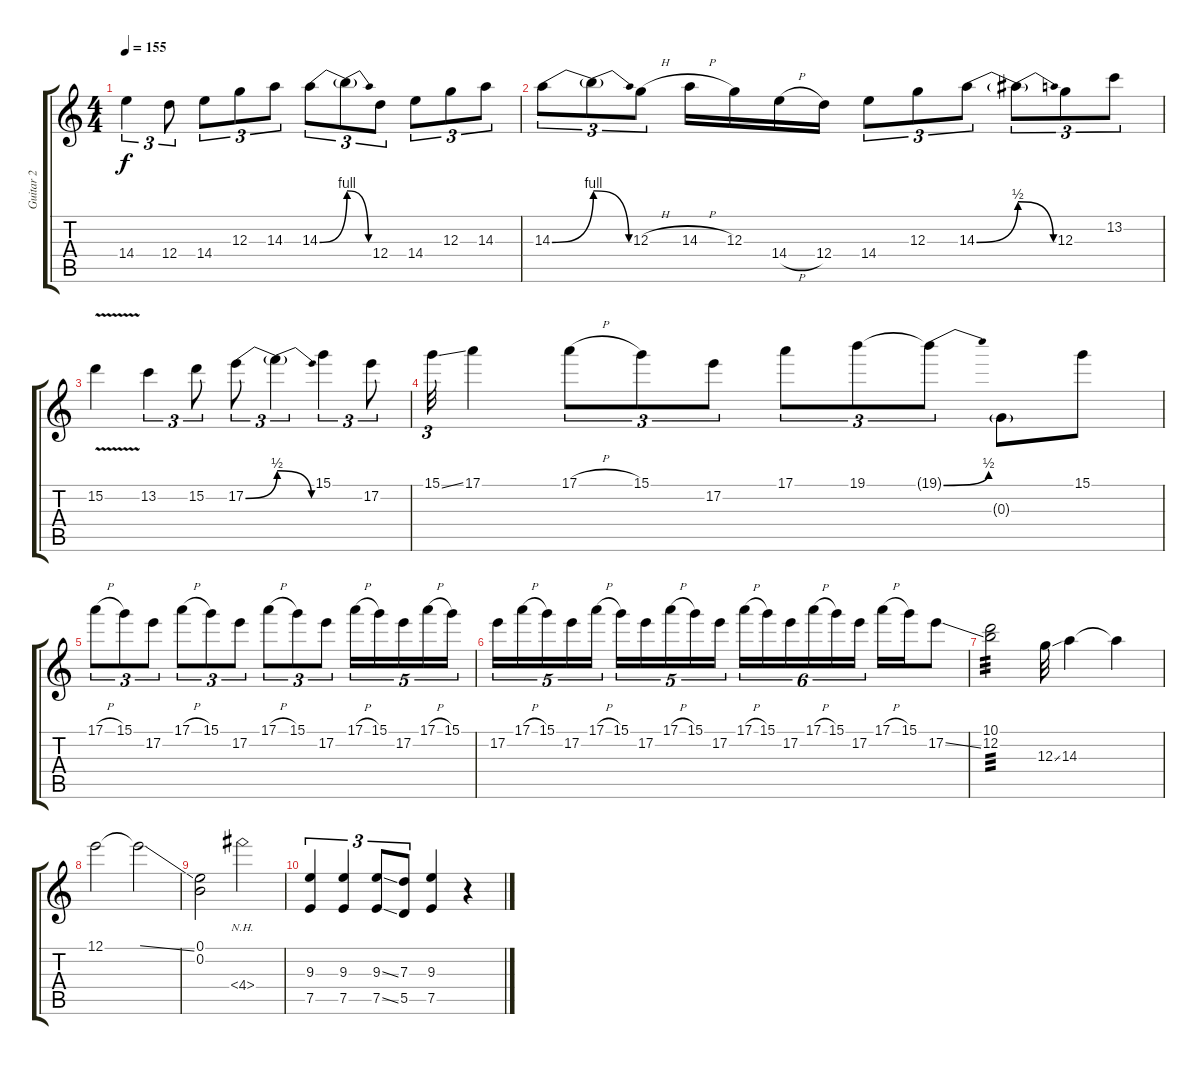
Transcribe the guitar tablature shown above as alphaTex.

\track ("Guitar 2" "Guitar 2") {instrument distortionguitar}
\staff {score tabs}
\tuning (E4 B3 G3 D3 A2 E2) {hide}
\ts (4 4)
\tempo 155
\clef g2
\ks c
14.4.4{tu (3 2) dy f} 12.4.8{tu (3 2)} 14.4.8{tu (3 2)} 12.3.8{tu (3 2)} 14.3.8{tu (3 2)} 14.3{be (bend 0 0 60 4)}.8{tu (3 2)} 14.3{be (release 0 4 60 0) t}.8{tu (3 2)} 12.4.8{tu (3 2)} 14.4.8{tu (3 2)} 12.3.8{tu (3 2)} 14.3.8{tu (3 2)} |
14.3{be (bend 0 0 60 4)}.8{tu (3 2)} 14.3{be (release 0 4 60 0) t}.8{tu (3 2)} 12.3{h}.8{tu (3 2)} 14.3{h}.16 12.3.16 14.4{h}.16 12.4.16 14.4.8{tu (3 2)} 12.3.8{tu (3 2)} 14.3{be (bend 0 0 60 2)}.8{tu (3 2)} 14.3{be (release 0 2 60 0) t}.8{tu (3 2)} 12.3.8{tu (3 2)} 13.2.8{tu (3 2)} |
15.2{v}.4 13.2.4{tu (3 2)} 15.2.8{tu (3 2)} 17.2{be (bend 0 0 60 2)}.8{tu (3 2)} 17.2{be (release 0 2 60 0) t}.4{tu (3 2)} 15.1.4{tu (3 2)} 17.2.8{tu (3 2)} |
15.1{ss}.32{tu (3 2)} 17.1.4 17.1{h}.8{tu (3 2)} 15.1.8{tu (3 2)} 17.2.8{tu (3 2)} 17.1.8{tu (3 2)} 19.1.8{tu (3 2)} 19.1{be (bend 0 0 60 2) t}.8{tu (3 2)} 0.3{g}.8 15.1.8 |
17.1{h}.8{tu (3 2)} 15.1.8{tu (3 2)} 17.2.8{tu (3 2)} 17.1{h}.8{tu (3 2)} 15.1.8{tu (3 2)} 17.2.8{tu (3 2)} 17.1{h}.8{tu (3 2)} 15.1.8{tu (3 2)} 17.2.8{tu (3 2)} 17.1{h}.16{tu (5 4)} 15.1.16{tu (5 4)} 17.2.16{tu (5 4)} 17.1{h}.16{tu (5 4)} 15.1.16{tu (5 4)} |
17.2.16{tu (5 4)} 17.1{h}.16{tu (5 4)} 15.1.16{tu (5 4)} 17.2.16{tu (5 4)} 17.1{h}.16{tu (5 4)} 15.1.16{tu (5 4)} 17.2.16{tu (5 4)} 17.1{h}.16{tu (5 4)} 15.1.16{tu (5 4)} 17.2.16{tu (5 4)} 17.1{h}.16{tu (6 4)} 15.1.16{tu (6 4)} 17.2.16{tu (6 4)} 17.1{h}.16{tu (6 4)} 15.1.16{tu (6 4)} 17.2.16{tu (6 4)} 17.1{h}.16 15.1.16 17.2{ss}.8 |
(10.1 12.2).2{tp 3} 12.3{ss}.32 14.3.4 14.3{t}.4 |
12.1.2 12.1{ss t}.2 |
(0.1 0.2).2 4.4{nh}.2 |
(9.3 7.5).4{tu (3 2)} (9.3 7.5).4{tu (3 2)} (9.3{ss} 7.5{ss}).8{tu (3 2)} (7.3 5.5).8{tu (3 2)} (9.3 7.5).4 r.4
